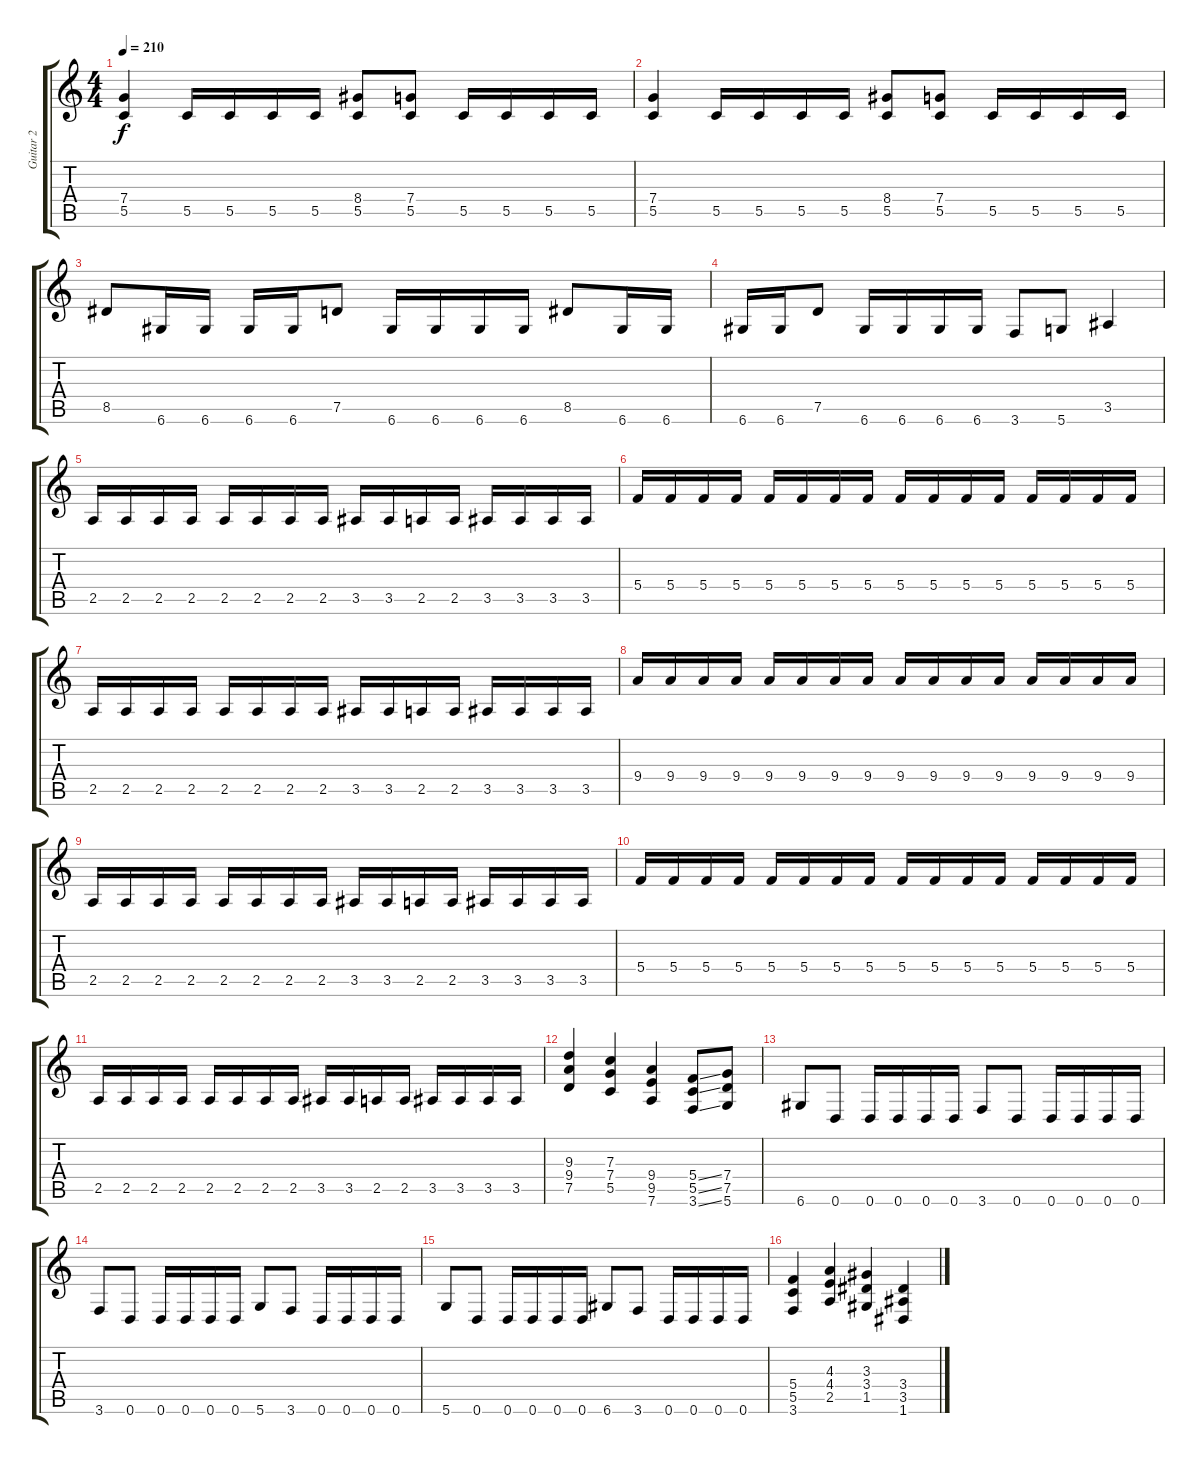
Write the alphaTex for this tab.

\track ("Guitar 2" "Guitar 2") {instrument distortionguitar}
\staff {score tabs}
\tuning (D4 A3 F3 C3 G2 D2) {hide}
\ts (4 4)
\tempo 210
\clef g2
\ks c
(7.4 5.5).4{dy f} 5.5.16 5.5.16 5.5.16 5.5.16 (8.4 5.5).8 (7.4 5.5).8 5.5.16 5.5.16 5.5.16 5.5.16 |
(7.4 5.5).4 5.5.16 5.5.16 5.5.16 5.5.16 (8.4 5.5).8 (7.4 5.5).8 5.5.16 5.5.16 5.5.16 5.5.16 |
8.5.8 6.6.16 6.6.16 6.6.16 6.6.16 7.5.8 6.6.16 6.6.16 6.6.16 6.6.16 8.5.8 6.6.16 6.6.16 |
6.6.16 6.6.16 7.5.8 6.6.16 6.6.16 6.6.16 6.6.16 3.6.8 5.6.8 3.5.4 |
2.5.16 2.5.16 2.5.16 2.5.16 2.5.16 2.5.16 2.5.16 2.5.16 3.5.16 3.5.16 2.5.16 2.5.16 3.5.16 3.5.16 3.5.16 3.5.16 |
5.4.16 5.4.16 5.4.16 5.4.16 5.4.16 5.4.16 5.4.16 5.4.16 5.4.16 5.4.16 5.4.16 5.4.16 5.4.16 5.4.16 5.4.16 5.4.16 |
2.5.16 2.5.16 2.5.16 2.5.16 2.5.16 2.5.16 2.5.16 2.5.16 3.5.16 3.5.16 2.5.16 2.5.16 3.5.16 3.5.16 3.5.16 3.5.16 |
9.4.16 9.4.16 9.4.16 9.4.16 9.4.16 9.4.16 9.4.16 9.4.16 9.4.16 9.4.16 9.4.16 9.4.16 9.4.16 9.4.16 9.4.16 9.4.16 |
2.5.16 2.5.16 2.5.16 2.5.16 2.5.16 2.5.16 2.5.16 2.5.16 3.5.16 3.5.16 2.5.16 2.5.16 3.5.16 3.5.16 3.5.16 3.5.16 |
5.4.16 5.4.16 5.4.16 5.4.16 5.4.16 5.4.16 5.4.16 5.4.16 5.4.16 5.4.16 5.4.16 5.4.16 5.4.16 5.4.16 5.4.16 5.4.16 |
2.5.16 2.5.16 2.5.16 2.5.16 2.5.16 2.5.16 2.5.16 2.5.16 3.5.16 3.5.16 2.5.16 2.5.16 3.5.16 3.5.16 3.5.16 3.5.16 |
(9.3 9.4 7.5).4 (7.3 7.4 5.5).4 (9.4 9.5 7.6).4 (5.4{ss} 5.5{ss} 3.6{ss}).8 (7.4 7.5 5.6).8 |
6.6.8 0.6.8 0.6.16 0.6.16 0.6.16 0.6.16 3.6.8 0.6.8 0.6.16 0.6.16 0.6.16 0.6.16 |
3.6.8 0.6.8 0.6.16 0.6.16 0.6.16 0.6.16 5.6.8 3.6.8 0.6.16 0.6.16 0.6.16 0.6.16 |
5.6.8 0.6.8 0.6.16 0.6.16 0.6.16 0.6.16 6.6.8 3.6.8 0.6.16 0.6.16 0.6.16 0.6.16 |
(5.4 5.5 3.6).4 (4.3 4.4 2.5).4 (3.3 3.4 1.5).4 (3.4 3.5 1.6).4
